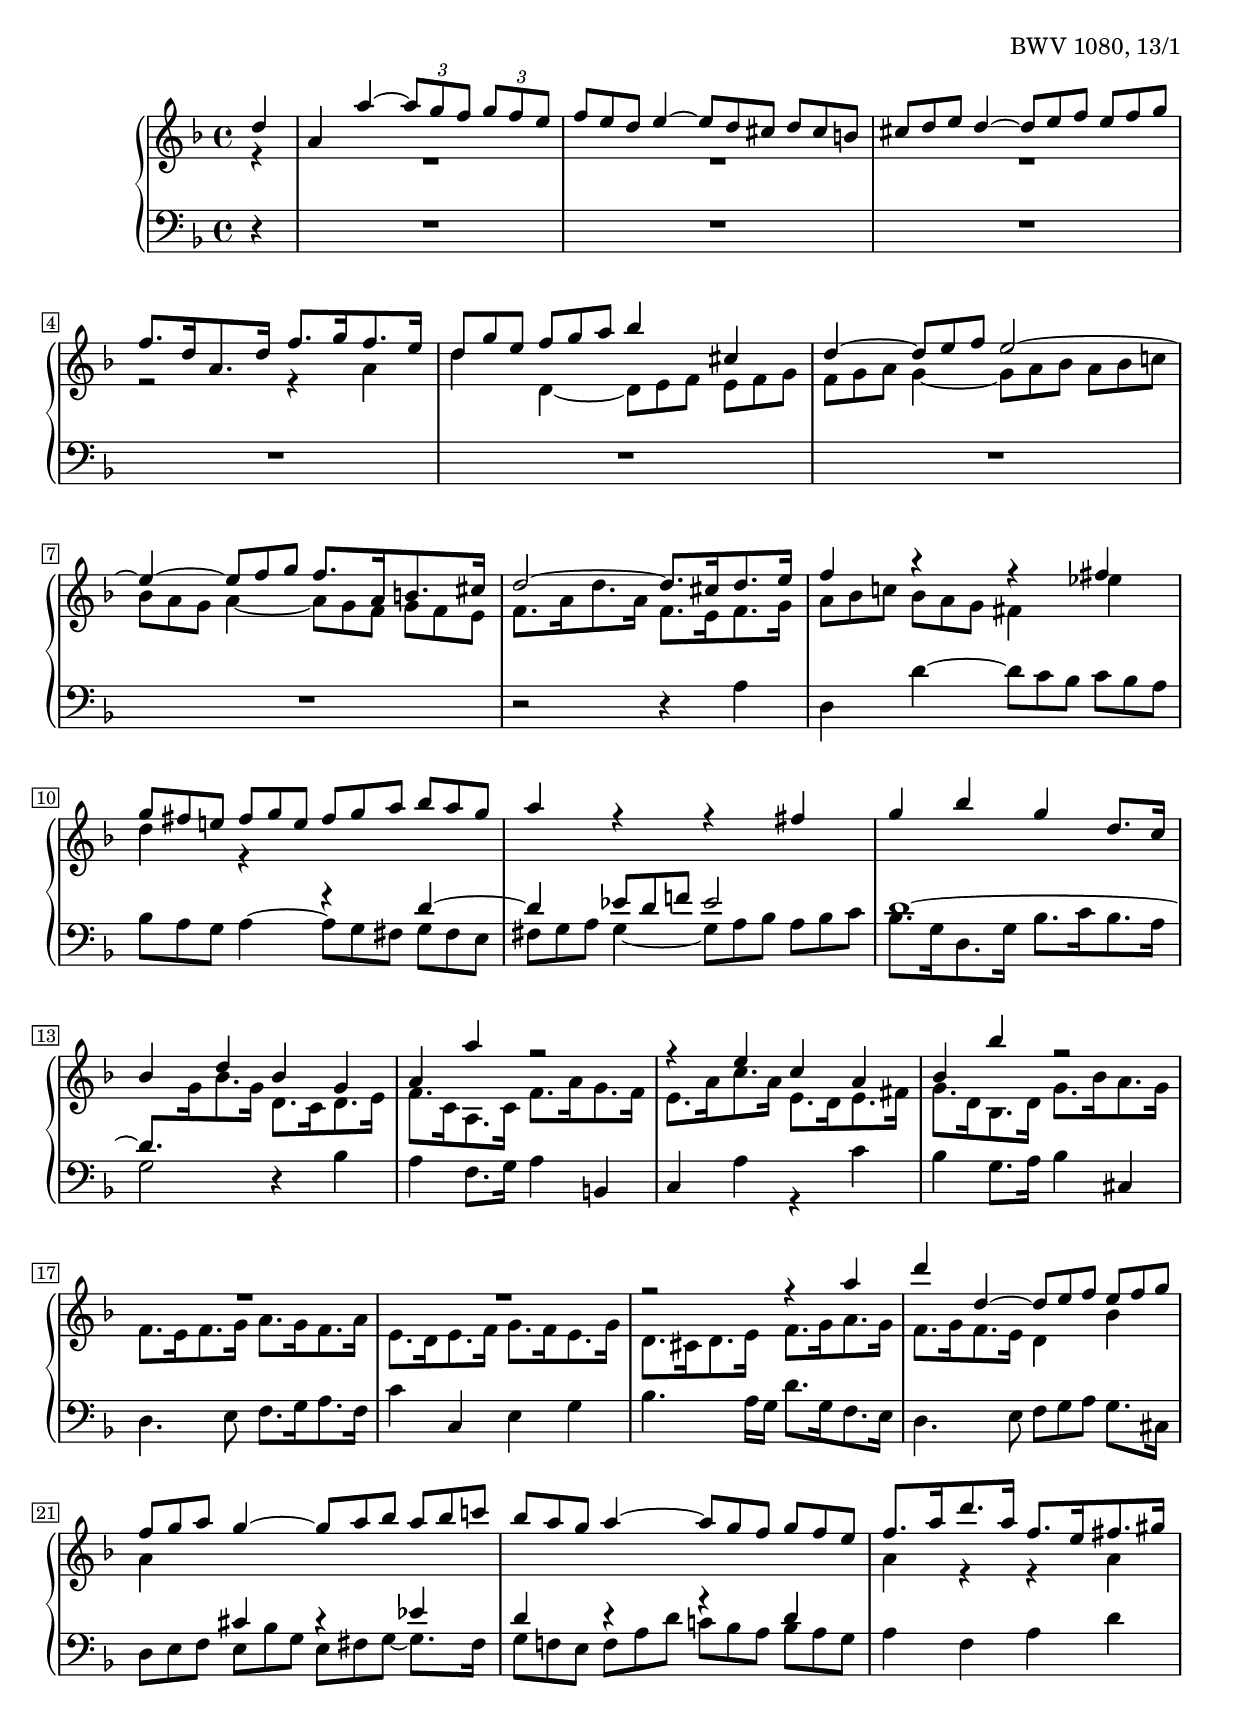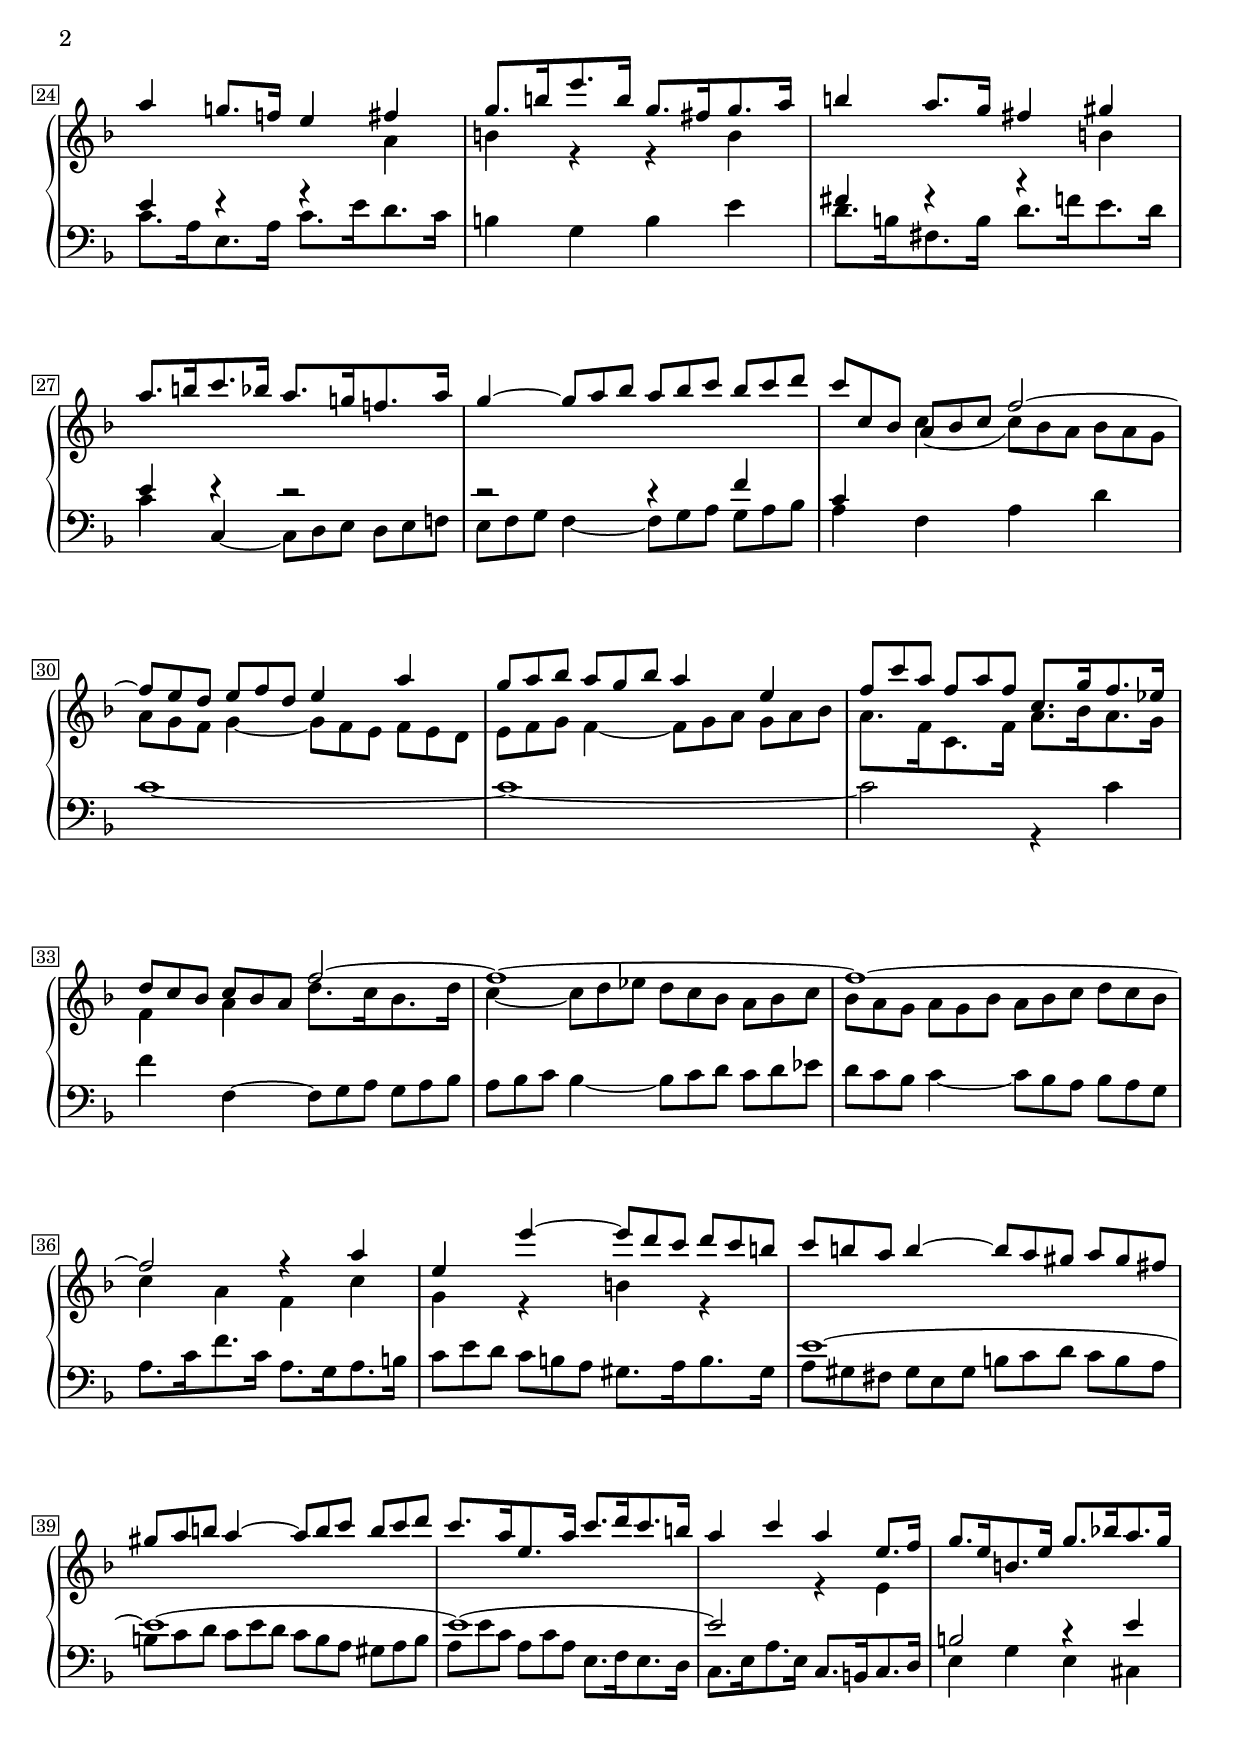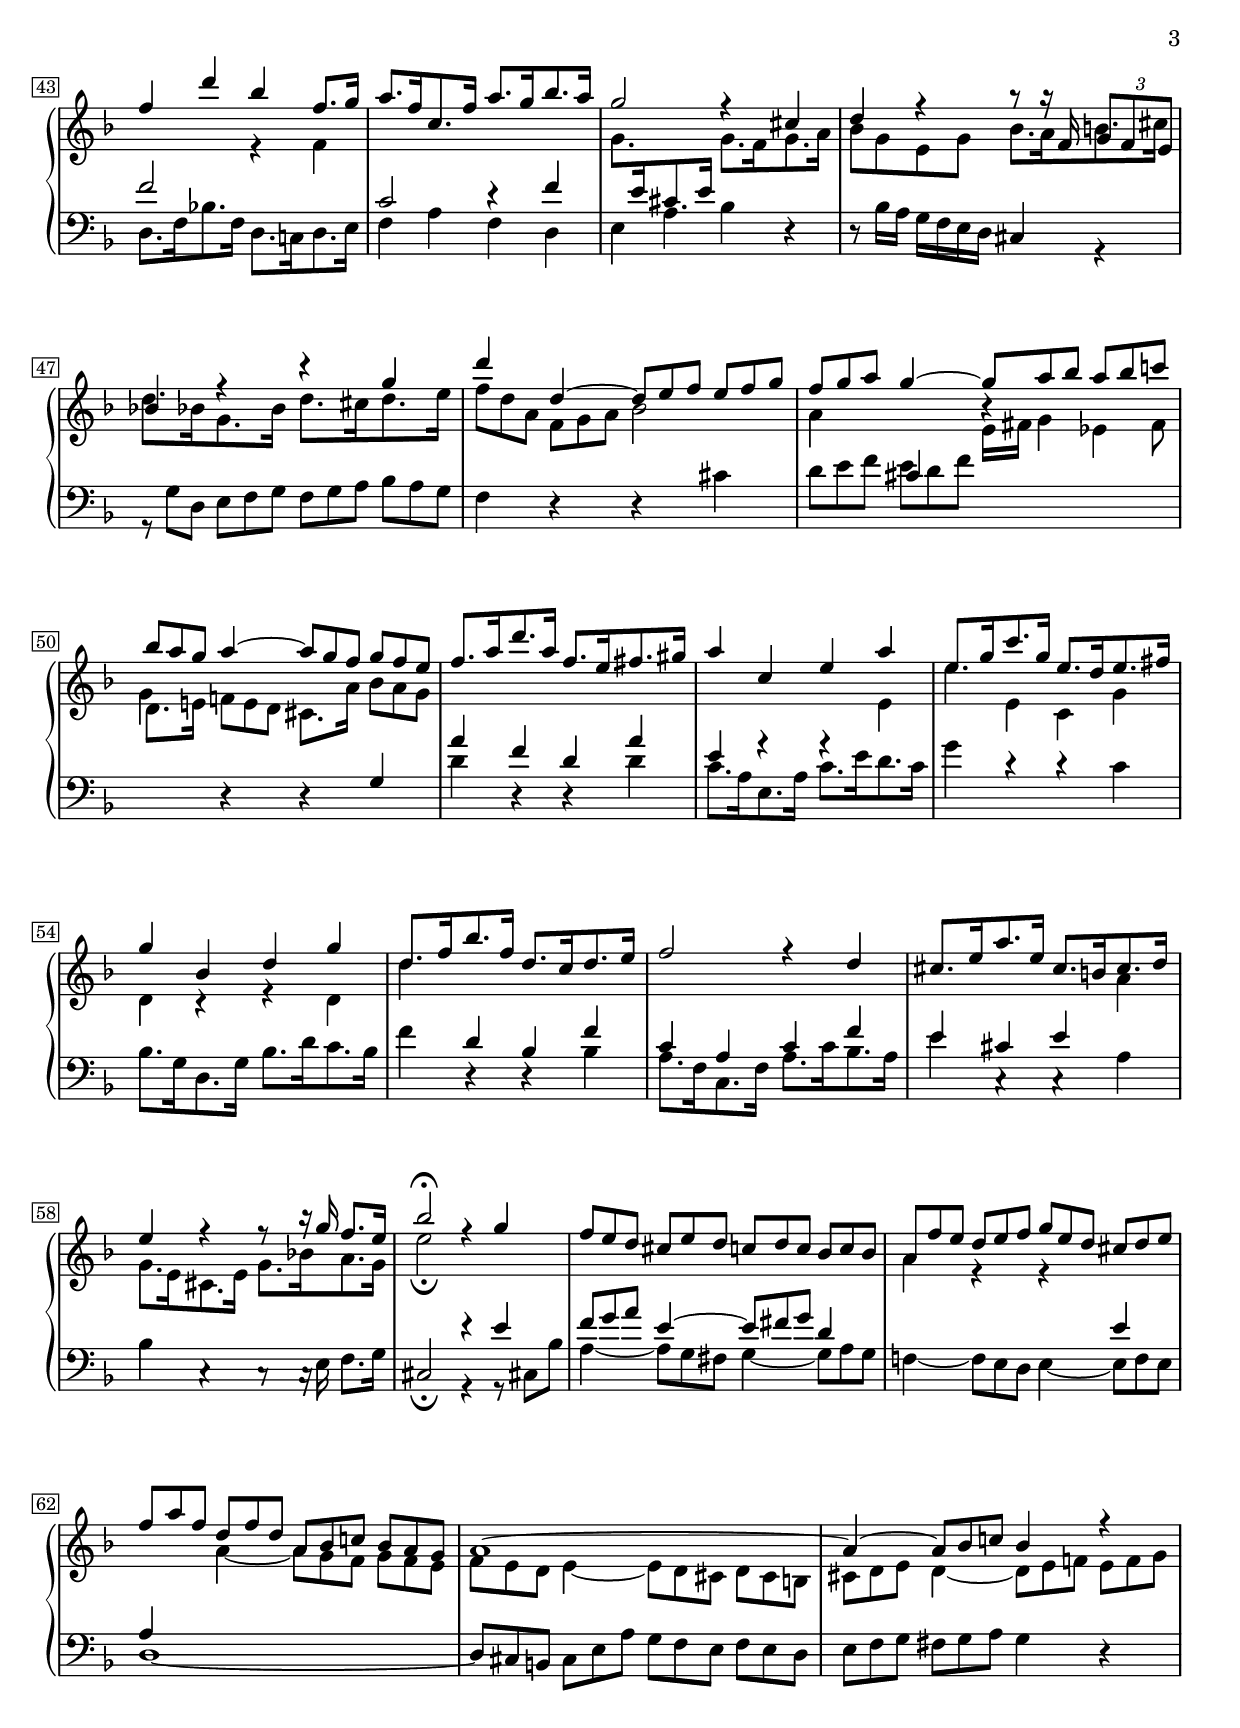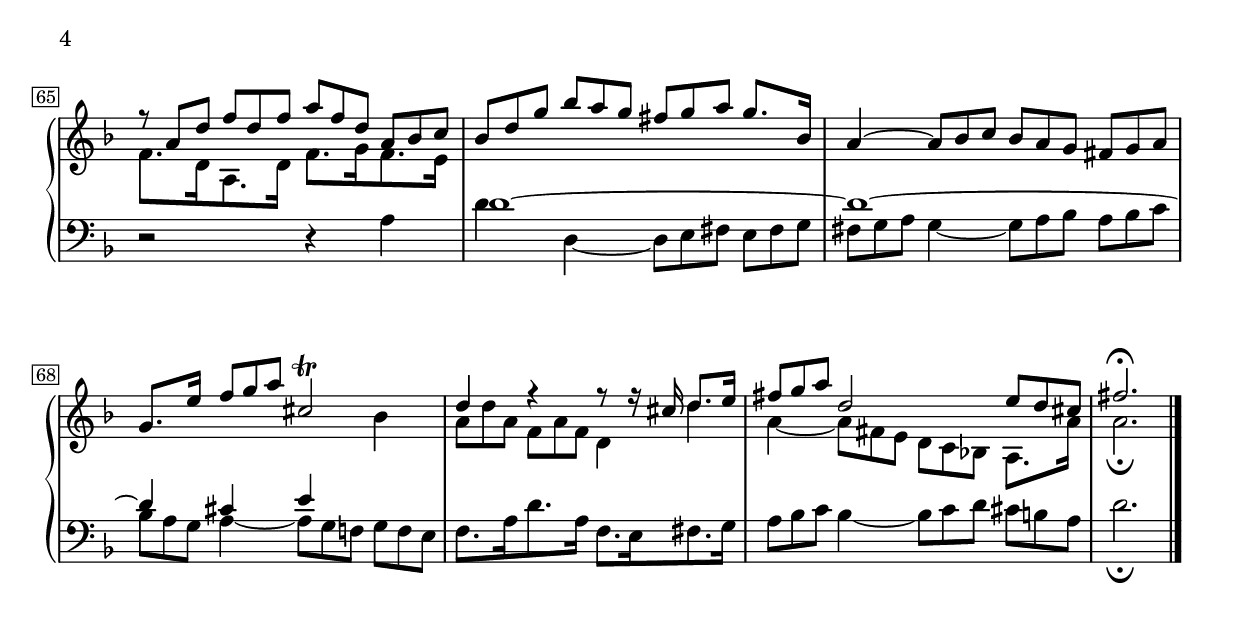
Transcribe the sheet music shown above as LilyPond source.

Global = {
  \key d \minor
  \time 4/4
  \include "../global.ly"
}

Sopran = \context Voice = "one" \relative c'' {
  \voiceOne
  \override TupletBracket.bracket-visibility = ##f
  \partial 4 d4
  %1
  | a a'~ \tuplet 3/2 { a8 g f } \tuplet 3/2 { g f e }
  | \override TupletNumber.transparent = ##t
    \tuplet 3/2 { f e d } e4~ \tuplet 3/2 { e8 d cis } \tuplet 3/2 { d cis b }
  | \tuplet 3/2 { cis d e } d4~ \tuplet 3/2 { d8 e f } \tuplet 3/2 { e f g }
  | f8.*8/9[ d16*4/3 a8.*8/9 d16*4/3] f8.*8/9[ g16*4/3 f8.*8/9 e16*4/3]
  %5
  | \tuplet 3/2 { d8 g e } \tuplet 3/2 { f g a } bes4 cis,
  | d4~ \tuplet 3/2 {d8 e f } e2~
  | e4~ \tuplet 3/2 { e8 f g } f8.*8/9[ a,16*4/3 b8.*8/9 cis16*4/3]
  | d2~ d8.*8/9[ cis16*4/3 d8.*8/9 e16*4/3]
  | f4 r r fis
  %10
  | \tuplet 3/2 { g8 fis e } \tuplet 3/2 { fis g e } \tuplet 3/2 { fis g a } \tuplet 3/2 { bes a g }
  | a4 r r fis
  | g bes g d8.*8/9 c16*4/3
  | bes4 d bes g
  | a a' r2
  %15
  | r4 e c a
  | bes bes' r2
  | R1*2
  | r2 r4 a
  %20
  | d d,~ \tuplet 3/2 { d8 e f } \tuplet 3/2 { e f g }
  | \tuplet 3/2 { f g a } g4~ \tuplet 3/2 {  g8 a bes a bes c
  | bes a g} a4~ \tuplet 3/2 { a8 g f g f e}
  | f8.*8/9[ a16*4/3 d8.*8/9 a16*4/3] f8.*8/9[ e16*4/3 fis8.*8/9 gis16*4/3]
  | a4 g!8.*8/9 f!16*4/3 e4 fis
  %25
  | g8.*8/9[ b16*4/3 e8.*8/9 b16*4/3] g8.*8/9[ fis16*4/3 g8.*8/9 a16*4/3]
  | b4 a8.*8/9 g16*4/3 fis4 gis
  | a8.*8/9[ b16*4/3 c8.*8/9 bes16*4/3] a8.*8/9[ g16*4/3 f8.*8/9 a16*4/3]
  | g4~ \tuplet 3/2 { g8 a bes a bes c bes c d
  | c c, bes a bes c} f2~
  %30
  | \tuplet 3/2 { f8 e d e f d} e4 a
  | \tuplet 3/2 { g8 a bes a g bes} a4 e
  | \tuplet 3/2 { f8 c' a f a f} c8.*8/9[ g'16*4/3 f8.*8/9 ees16*4/3]
  | \tuplet 3/2 { d8 c bes c bes a} f'2~
  | f1~
  %35
  | f~
  | f2 r4 a
  | e e'~ \tuplet 3/2 { e8 d c d c b
  | c b a} b4~ \tuplet 3/2 { b8 a gis a gis fis
  | gis a b} a4~ \tuplet 3/2 { a8 b c b c d}
  %40
  | c8.*8/9[ a16*4/3 e8.*8/9 a16*4/3] c8.*8/9[ d16*4/3 c8.*8/9 b16*4/3]
  | a4 c a e8.*8/9 f16*4/3
  | g8.*8/9[ e16*4/3 b8.*8/9 e16*4/3] g8.*8/9[ bes!16*4/3 a8.*8/9 g16*4/3]
  | f4 d' bes f8.*8/9 g16*4/3
  | a8.*8/9[ f16*4/3 c8.*8/9 f16*4/3] a8.*8/9[ g16*4/3 bes8.*8/9 a16*4/3]
  %45
  | g2 r4 cis,
  | d r r8*4/3 r16*2/3 f,
    \override TupletNumber.transparent = ##f
    \tuplet 3/2 { g8 f e }
    \override TupletNumber.transparent = ##t
  | bes'4 r r g'
  | d' d,~ \tuplet 3/2 { d8 e f e f g
  | f g a} g4~ \tuplet 3/2 { g8 a bes a bes c
  %50
  | bes a g} a4~ \tuplet 3/2 { a8 g f g f e}
  | f8.*8/9[ a16*4/3 d8.*8/9 a16*4/3] f8.*8/9[ e16*4/3 fis8.*8/9 gis16*4/3]
  | a4 c, e a
  | \mergeDifferentlyDottedOn
    e8.*8/9[ g16*4/3 c8.*8/9 g16*4/3] e8.*8/9[ d16*4/3 e8.*8/9 fis16*4/3]
  | g4 bes, d g
  %55
  | d8.*8/9[ f16*4/3 bes8.*8/9 f16*4/3] d8.*8/9[ c16*4/3 d8.*8/9 e16*4/3]
  | f2 r4 d
  | cis8.*8/9[ e16*4/3 a8.*8/9 e16*4/3] cis8.*8/9[ b16*4/3 cis8.*8/9 d16*4/3]
  | e4 r r8*4/3 r16*2/3 g f8.*8/9 e16*4/3
  | bes'2\fermata r4 g
  %60
  | \tuplet 3/2 { f8 e d cis e d c d c bes c bes
  | a f' e d e f g e d cis d e
  | f a f d f d a bes c bes a g}
  | a1~
  | \tieDown a4^~ \tuplet 3/2 { a8 bes c} bes4 r \tieNeutral
  %65
  | \tuplet 3/2 { r8 a d f d f a f d a bes c
  | bes d g bes a g fis g a} g8.*8/9 bes,16*4/3
  | a4^~ \tuplet 3/2 { a8 bes c bes a g fis g a}
  | g8.*8/9 e'16*4/3 \tuplet 3/2 { f8 g a} cis,2\trill
  | d4 r r8*4/3 r16*2/3 cis d8.*8/9 e16*4/3
  %70
  | \tuplet 3/2 { fis8 g a} d,2 \tuplet 3/2 { e8 d cis}
  | fis2.\fermata
  \bar "|."
}

Alto = \context Voice = "two" \relative c' {
  \voiceTwo
  \override TupletBracket.bracket-visibility = ##f
  \override TupletNumber.transparent = ##t
  \partial 4 r4
  | R1*3 %1 to 3
  | r2 r4 a'
  %5
  | d d,~ \tuplet 3/2 { d8 e f } \tuplet 3/2 {  e f g }
  | \tuplet 3/2 { f g a } g4~ \tuplet 3/2 { g8 a bes } \tuplet 3/2 { a bes c }
  | \tuplet 3/2 { bes a g } a4~ \tuplet 3/2 { a8 g f } \tuplet 3/2 { g f e }
  | f8.*8/9[ a16*4/3 d8.*8/9 a16*4/3] f8.*8/9[ e16*4/3 f8.*8/9 g16*4/3]
  | \tuplet 3/2 { a8 bes c } \tuplet 3/2 { bes a g } fis4 ees'
  %10
  | d r
    \change Staff = "lower"
    \stemUp\tieUp
    f,\rest d~
  | d \tuplet 3/2 { ees8 d f } ees2
  | d1~
  | d8.*8/9[
    \change Staff = "upper"
    \stemDown\tieDown
    g16*4/3 bes8.*8/9 g16*4/3] d8.*8/9[ c16*4/3 d8.*8/9 e16*4/3]
  | f8.*8/9[ c16*4/3 a8.*8/9 c16*4/3] f8.*8/9[ a16*4/3 g8.*8/9 f16*4/3]
  %15
  | e8.*8/9[ a16*4/3 c8.*8/9 a16*4/3] e8.*8/9[ d16*4/3 e8.*8/9 fis16*4/3]
  | g8.*8/9[ d16*4/3 bes8.*8/9 d16*4/3] g8.*8/9[ bes16*4/3 a8.*8/9 g16*4/3]
  | f8.*8/9[ e16*4/3 f8.*8/9 g16*4/3] a8.*8/9[ g16*4/3 f8.*8/9 a16*4/3]
  | e8.*8/9[ d16*4/3 e8.*8/9 f16*4/3] g8.*8/9[ f16*4/3 e8.*8/9 g16*4/3]
  | d8.*8/9[ cis16*4/3 d8.*8/9 e16*4/3] f8.*8/9[ g16*4/3 a8.*8/9 g16*4/3]
  %20
  | f8.*8/9[ g16*4/3 f8.*8/9 e16*4/3] d4 bes'
  | a
    \change Staff = "lower"
    \stemUp\tieUp
    cis, c\rest ees
  | d d\rest g\rest d
    \change Staff = "upper"
    \stemDown\tieDown
  | a' r r a
  | \change Staff = "lower"
    \stemUp\tieUp
    e e\rest g\rest
    \change Staff = "upper"
    \stemDown\tieDown
    a
  %25
  | b r r b
  | \change Staff = "lower"
    \stemUp\tieUp
    fis f\rest b\rest
    \change Staff = "upper"
    \stemDown\tieDown
    b
  | \change Staff = "lower"
    \stemUp\tieUp
    e, e\rest d2\rest
  | d\rest d4\rest f
  | c
    \change Staff = "upper"
    \stemDown\tieDown
    \shape #'((0 . -1) (0 . -1) (0 . -1) (0 . 0)) Tie
    c'~ \tuplet 3/2 { c8 bes a } \tuplet 3/2 { bes a g }
  %30
  | \tuplet 3/2 { a g f } g4~ \tuplet 3/2 { g8 f e } \tuplet 3/2 { f e d }
  | \tuplet 3/2 { e f g } f4~ \tuplet 3/2 { f8 g a } \tuplet 3/2 { g a bes }
  | a8.*8/9[ f16*4/3 c8.*8/9 f16*4/3] a8.*8/9[ bes16*4/3 a8.*8/9 g16*4/3]
  | f4 a d8.*8/9[ c16*4/3 bes8.*8/9 d16*4/3]
  | c4~ \tuplet 3/2 { c8 d ees } \tuplet 3/2 { d c bes } \tuplet 3/2 { a bes c }
  %35
  | \tuplet 3/2 { bes a g } \tuplet 3/2 { a g bes } \tuplet 3/2 { a bes c } \tuplet 3/2 { d c bes }
  | c4 a f c'
  | g r b r
  | \change Staff = "lower"
    \stemUp\tieUp
    \shape #'((0 . 0) (0 . 0.5) (0 . 0.5) (0 . 0)) Tie e,1~
  | \shape #'((0 . 0) (0 . 0.5) (0 . 0.5) (0 . 0)) Tie e~
  %40
  | \shape #'((0 . 0) (0 . 0.5) (0 . 0.5) (0 . 0)) Tie e~
  | e2
    \change Staff = "upper"
    \stemDown\tieDown
    r4 e
  | \change Staff = "lower"
    \stemUp\tieUp
    b2 c4\rest e
  | f2
    \change Staff = "upper"
    \stemDown\tieDown
    r4 f
  | \change Staff = "lower"
    \stemUp\tieUp
    c2 d4\rest f
  %45
  | \change Staff = "upper"
    \stemDown\tieDown
    g8.*8/9[
    \change Staff = "lower"
    \stemUp\tieUp
    e16*4/3 cis8.*8/9 e16*4/3]
    \change Staff = "upper"
    \stemDown\tieDown
    g8.*8/9[ f16*4/3 g8.*8/9 a16*4/3]
  | bes8[ g e g] bes8.*8/9[ a16*4/3 b8.*8/9 cis16*4/3]
  | d8.*8/9[ bes!16*4/3 g8.*8/9 bes16*4/3] d8.*8/9[ cis16*4/3 d8.*8/9 e16*4/3]
  | \tuplet 3/2 { f8 d a } \tuplet 3/2 { f g a } bes2
  | a4
    \change Staff = "lower"
    \stemUp
    \once\override NoteColumn.force-hshift = #0.3 cis,
    \change Staff = "upper"
    \stemDown
    b'\rest ees,
  %50
  | d8.*8/9 e!16*4/3 \tuplet 3/2 { f8 e d } cis8.*8/9 a'16*4/3 \tuplet 3/2 { bes8 a g }
  | \change Staff = "lower"
    \stemUp
    a4 f d a'
  | e g\rest g\rest
    \change Staff = "upper"
    \stemDown
    e
  | e' e, c g'
  | d r r d
  %55
  | d'
    \change Staff = "lower"
    \stemUp
    d, bes f'
  | c a c f
  | e cis e
    \change Staff = "upper"
    \stemDown
    a
  | g8.*8/9[ e16*4/3 cis8.*8/9 e16*4/3] g8.*8/9[ bes16*4/3 a8.*8/9 g16*4/3]
  | e'2\fermata
    \change Staff = "lower"
    \stemUp\tieUp
    e,4\rest e
  %60
  | \tuplet 3/2 { f8 g a } e4~ \tuplet 3/2 { e8 fis g } d4
  | \change Staff = "upper"
    \stemDown
    a' r r
    \change Staff = "lower"
    \stemUp
    e
  | a,
    \change Staff = "upper"
    \stemDown\tieDown
    a'_~ \tuplet 3/2 { a8 g f } \tuplet 3/2 { g f e }
  | \tuplet 3/2 { f e d } e4~ \tuplet 3/2 { e8 d cis} \tuplet 3/2 { d cis b }
  | \tuplet 3/2 { cis d e } d4~ \tuplet 3/2 { d8 e f } \tuplet 3/2 { e f g }
  %65
  | f8.*8/9[ d16*4/3 a8.*8/9 d16*4/3] f8.*8/9[ g16*4/3 f8.*8/9 e16*4/3]
  | \change Staff = "lower"
    \stemUp\tieUp
    \once\override NoteColumn.force-hshift = #1 d1~
  | d~
  | d4 cis e
    \change Staff = "upper"
    \stemDown
    bes'
  | \tuplet 3/2 { a8 d a } \tuplet 3/2 { f a f} d4
    \mergeDifferentlyDottedOn
    d'
  %70
  | a_~ \tuplet 3/2 { a8 fis e } \tuplet 3/2 { d c bes! } a8.*8/9 a'16*4/3
  | a2.\fermata
  \bar "|."
}

Bass = \context Voice = "four" \relative c {
  \voiceFour
  \override TupletBracket.bracket-visibility = ##f
  \override TupletNumber.transparent = ##t
  \partial 4 d4\rest
  | \override MultiMeasureRest.staff-position = #0
    R1*7
  | d2\rest d4\rest a'
  | d, d'^~ \tuplet 3/2 { d8 c bes c bes a
  %10
  | bes a g} a4^~ \tuplet 3/2 { a8 g fis g fis e
  | fis g a} g4~ \tuplet 3/2 { g8 a bes a bes c}
  | bes8.*8/9[ g16*4/3 d8.*8/9 g16*4/3] bes8.*8/9[ c16*4/3 bes8.*8/9 a16*4/3]
  | g2 d4\rest bes'
  | \stemNeutral a f8.*8/9 g16*4/3 a4 b,
  %15
  | c a' r c
  | bes g8.*8/9 a16*4/3 bes4 cis,
  | d4. e8 f8.*8/9[ g16*4/3 a8.*8/9 f16*4/3]
  | c'4 c, e g
  | bes4.*10/9 a16*2/3 g d'8.*8/9[ g,16*4/3 f8.*8/9 e16*4/3]
  %20
  | d4.*10/9 e8*2/3 \tuplet 3/2 { f8 g a} g8.*8/9 cis,16*4/3
  | \tuplet 3/2 { d8 e f e bes' g e fis g~} g8.*8/9 fis16*4/3
  | \tuplet 3/2 { g8 f! e f a d c bes a bes a g}
  | a4 f a d
  | c8.*8/9[ a16*4/3 e8.*8/9 a16*4/3] c8.*8/9[ e16*4/3 d8.*8/9 c16*4/3]
  %25
  | b4 g b e
  | d8.*8/9[ b16*4/3 fis8.*8/9 b16*4/3] d8.*8/9[ f!16*4/3 e8.*8/9 d16*4/3]
  | c4 c,~ \tuplet 3/2 { c8 d e d e f
  | e f g} f4~ \tuplet 3/2 { f8 g a g a bes}
  | a4 f a d
  %30
  | c1~
  | c~
  | c2 r4 c
  | f f,^~ \tuplet 3/2 { f8 g a g a bes
  | a bes c} bes4~ \tuplet 3/2 { bes8 c d c d ees
  %35
  | d c bes} c4~ \tuplet 3/2 { c8 bes a bes a g}
  | a8.*8/9[ c16*4/3 f8.*8/9 c16*4/3] a8.*8/9[ g16*4/3 a8.*8/9 b16*4/3]
  | \tuplet 3/2 { c8 e d c b a} gis8.*8/9[ a16*4/3 b8.*8/9 gis16*4/3]
  | \tuplet 3/2 { a8 gis fis gis e gis b c d c b a
  | b c d c e d c b a gis a b
  %40
  | a e' c a c a} e8.*8/9[ f16*4/3 e8.*8/9 d16*4/3]
  | c8.*8/9[ e16*4/3 a8.*8/9 e16*4/3] c8.*8/9[ b16*4/3 c8.*8/9 d16*4/3]
  | e4 g e \stemDown cis
  | \stemNeutral
    d8.*8/9[ f16*4/3 bes8.*8/9 f16*4/3] d8.*8/9[ c16*4/3 d8.*8/9 e16*4/3]
  | f4 a f d
  %45
  | e a bes d,\rest
  | d8\rest bes'16 a g f e d cis4 r
  | \tuplet 3/2 { r8 g' d e f g f g a bes a g }
  | f4 d\rest d\rest cis'
  | \tuplet 3/2 { d8 e f e d f }
    \change Staff = "upper"
    \stemDown
    e16*2/3 fis g4*4/3 fis8*2/3
  %50
  | g4
    \change Staff = "lower"
    \stemUp
    d,\rest d\rest \clef bass g
  | \stemDown d' d,\rest d\rest d' \stemNeutral
  | c8.*8/9[ a16*4/3 e8.*8/9 a16*4/3] c8.*8/9[ e16*4/3 d8.*8/9 c16*4/3]
  | g'4 c,\rest c\rest c
  | bes8.*8/9[ g16*4/3 d8.*8/9 g16*4/3] bes8.*8/9[ d16*4/3 c8.*8/9 bes16*4/3]
  %55
  | f'4 d,\rest d\rest bes'
  | a8.*8/9[ f16*4/3 c8.*8/9 f16*4/3] a8.*8/9[ c16*4/3 bes8.*8/9 a16*4/3]
  | e'4 c,\rest c\rest a'
  | bes c,\rest c8*4/3\rest c16*2/3\rest e f8.*8/9 g16*4/3
  | cis,2\fermata r4 \tuplet 3/2 { r8 cis! bes'}
  %60
  | a4~ \tuplet 3/2 { a8 g fis} g4~ \tuplet 3/2 { g8 a g}
  | f!4~ \tuplet 3/2 { f8 e d} e4~ \tuplet 3/2 { e8 f e}
  | d1~
  | \tuplet 3/2 { d8 cis b cis e a g f e f e d
  | e f g fis g a} g4 d\rest
  %65
  | d2\rest d4\rest a'
  | \once\override NoteColumn.force-hshift = #0 d
    d,~ \tuplet 3/2 { d8 e fis e fis g
  | fis g a} g4~ \tuplet 3/2 { g8 a bes a bes c
  | bes a g} a4~ \tuplet 3/2 { a8 g f g f e}
  | f8.*8/9[ a16*4/3 d8.*8/9 a16*4/3] f8.*8/9[ e16*4/3 fis8.*8/9 g16*4/3]
  %70
  | \tuplet 3/2 { a8 bes c} bes4~ \tuplet 3/2 { bes8 c d cis b a}
  | d2.\fermata
  \bar "|."
}

\score {
  \new PianoStaff
  <<
    \accidentalStyle Score.piano
    \context Staff = "upper" <<
      \set Staff.midiInstrument = #"acoustic grand"
      \Global
      \clef treble
      \Sopran
      \Alto
    >>
    \context Staff = "lower" <<
      \set Staff.midiInstrument = #"acoustic grand"
      \Global
      \clef bass
      \Bass
    >>
  >>
  \header {
    %composer = "Johann Sebastian Bach"
    opus = "BWV 1080, 13/1"
    subtitle = "[rectus]"
    title = \markup {
      Contrapunctus [XIII]
    }
  }
  \layout { }
  \midi { \tempo 4 = 144 }
}
